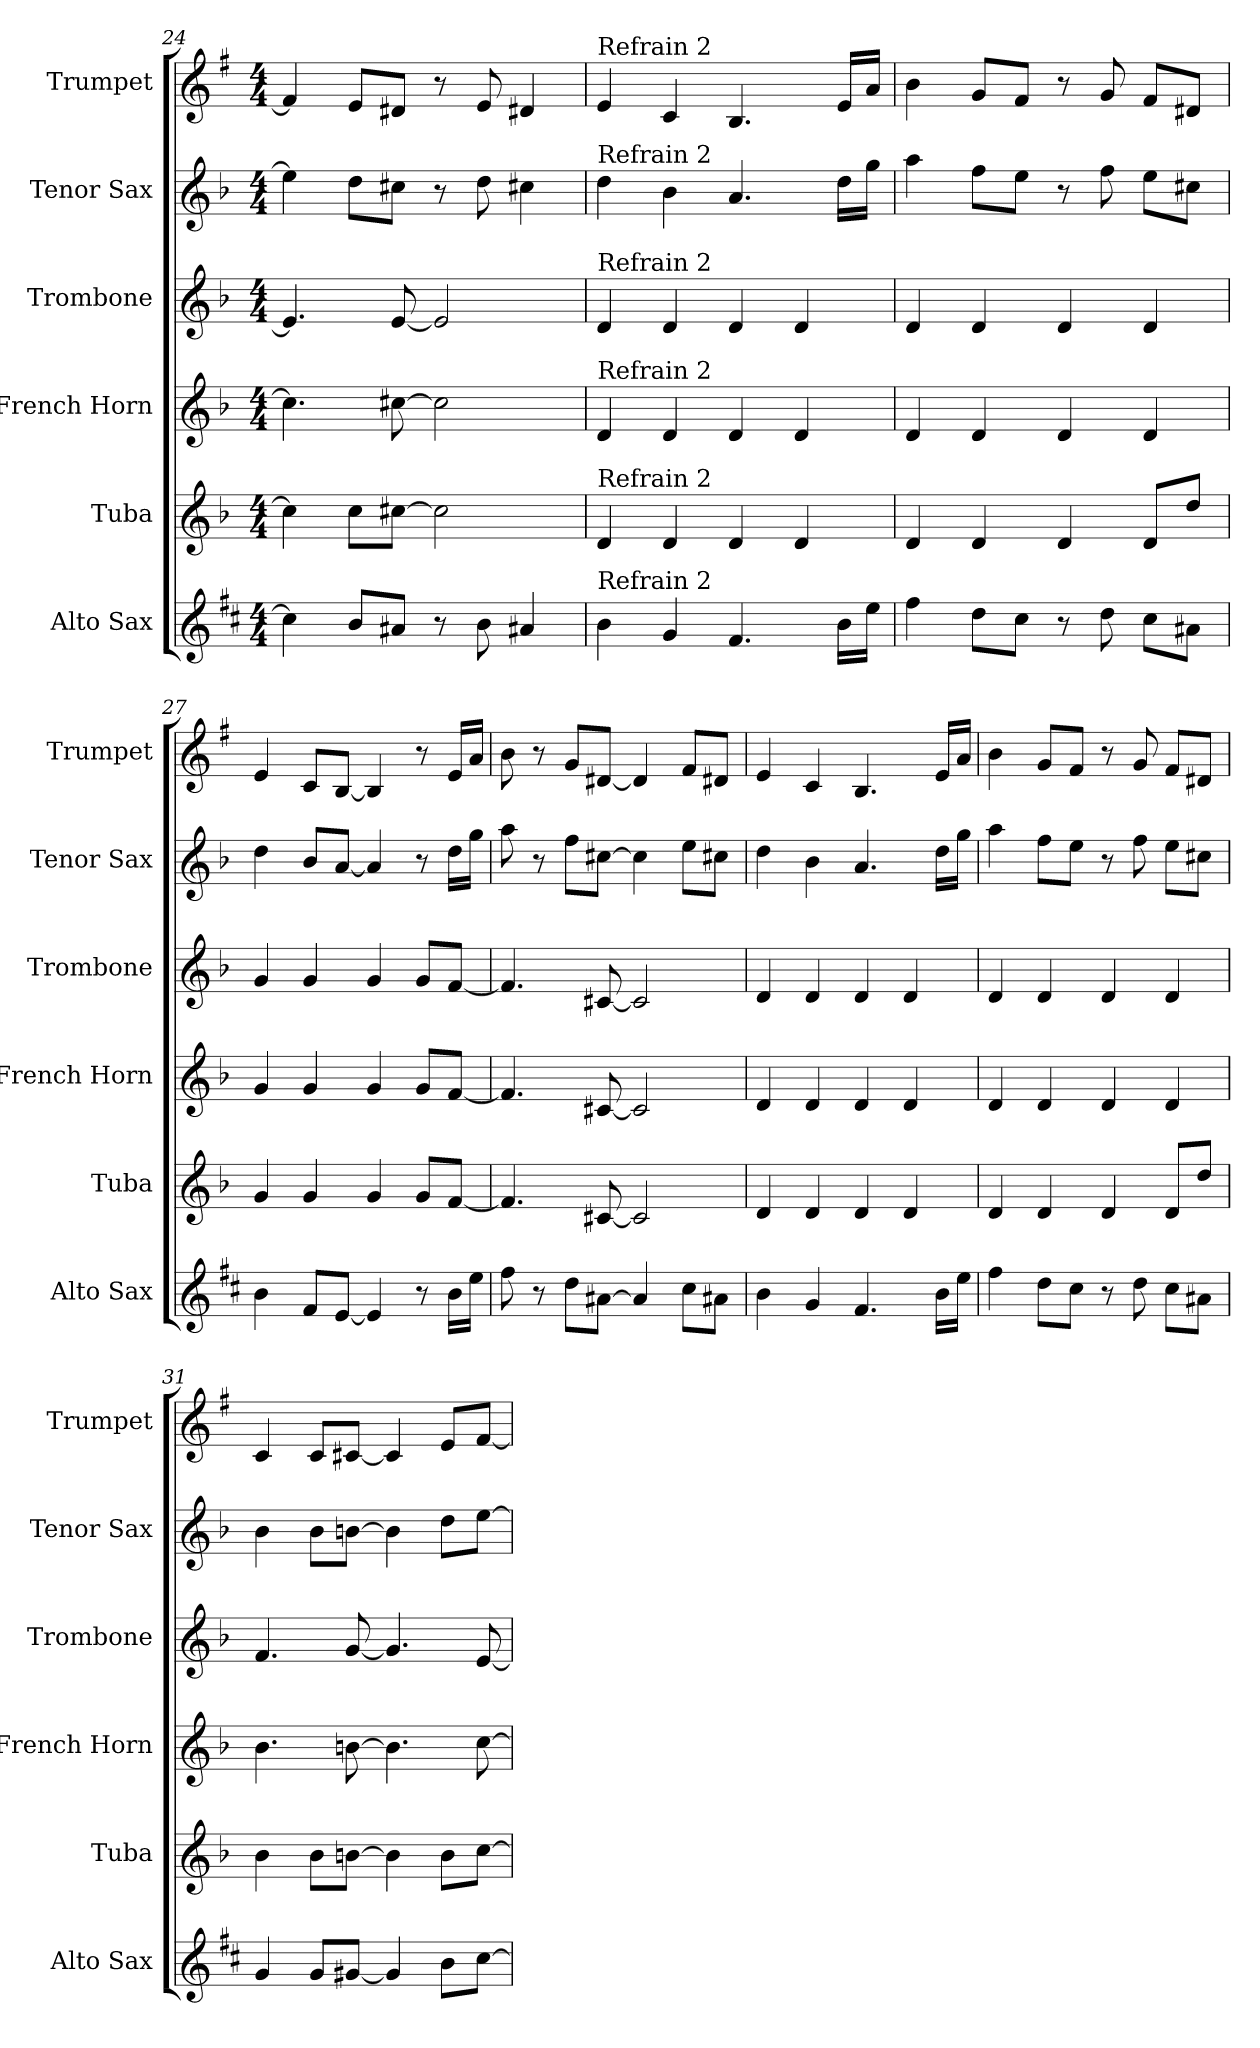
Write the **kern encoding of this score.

**kern	**kern	**kern	**kern	**kern	**kern
*part6	*part5	*part4	*part3	*part2	*part1
*staff6	*staff5	*staff4	*staff3	*staff2	*staff1
*I"Alto Sax	*I"Tuba	*I"French Horn	*I"Trombone	*I"Tenor Sax	*I"Trumpet
*I'Alto Sax	*I'Tuba	*I'French Horn	*I'Trombone	*I'Tenor Sax	*I'Trumpet
*clefG2	*clefG2	*clefG2	*clefG2	*clefG2	*clefG2
*ITrd5c9	*ITrd15c26	*ITrd8c14	*ITrd8c14	*ITrd8c14	*ITrd1c2
*k[b-]	*k[b-]	*k[b-]	*k[b-]	*k[b-]	*k[b-]
*M4/4	*M4/4	*M4/4	*M4/4	*M4/4	*M4/4
=24	=24	=24	=24	=24	=24
4e]	4C]	4.c]	4.E]	4e]	4e]
8dL	8CL	.	.	8dL	8dL
8c#XJ	[8C#XJ	[8c#X	[8E	8c#XJ	8c#XJ
8r	2C#]	2c#]	2E]	8r	8r
8d	.	.	.	8d	8d
4c#X	.	.	.	4c#X	4c#X
=25	=25	=25	=25	=25	=25
!	!	!	!	!	!LO:TX:a:t=Refrain 2
!	!	!	!	!LO:TX:a:t=Refrain 2	!
!	!	!	!LO:TX:a:t=Refrain 2	!	!
!	!	!LO:TX:a:t=Refrain 2	!	!	!
!	!LO:TX:a:t=Refrain 2	!	!	!	!
!LO:TX:a:t=Refrain 2	!	!	!	!	!
4d	4DD	4D	4D	4d	4d
4B-	4DD	4D	4D	4B-	4B-
4.A	4DD	4D	4D	4.A	4.A
.	4DD	4D	4D	.	.
16dLL	.	.	.	16dLL	16dLL
16gJJ	.	.	.	16gJJ	16gJJ
=26	=26	=26	=26	=26	=26
4a	4DD	4D	4D	4a	4a
8fL	4DD	4D	4D	8fL	8fL
8eJ	.	.	.	8eJ	8eJ
8r	4DD	4D	4D	8r	8r
8f	.	.	.	8f	8f
8eL	8DDL	4D	4D	8eL	8eL
8c#XJ	8DJ	.	.	8c#XJ	8c#XJ
=27	=27	=27	=27	=27	=27
4d	4GG	4G	4G	4d	4d
8AL	4GG	4G	4G	8B-L	8B-L
[8GJ	.	.	.	[8AJ	[8AJ
4G]	4GG	4G	4G	4A]	4A]
8r	8GGL	8GL	8GL	8r	8r
16dLL	[8FFJ	[8FJ	[8FJ	16dLL	16dLL
16gJJ	.	.	.	16gJJ	16gJJ
=28	=28	=28	=28	=28	=28
8a	4.FF]	4.F]	4.F]	8a	8a
8r	.	.	.	8r	8r
8fL	.	.	.	8fL	8fL
[8c#XJ	[8CC#X	[8C#X	[8C#X	[8c#XJ	[8c#XJ
4c#]	2CC#]	2C#]	2C#]	4c#]	4c#]
8eL	.	.	.	8eL	8eL
8c#XJ	.	.	.	8c#XJ	8c#XJ
=29	=29	=29	=29	=29	=29
4d	4DD	4D	4D	4d	4d
4B-	4DD	4D	4D	4B-	4B-
4.A	4DD	4D	4D	4.A	4.A
.	4DD	4D	4D	.	.
16dLL	.	.	.	16dLL	16dLL
16gJJ	.	.	.	16gJJ	16gJJ
=30	=30	=30	=30	=30	=30
4a	4DD	4D	4D	4a	4a
8fL	4DD	4D	4D	8fL	8fL
8eJ	.	.	.	8eJ	8eJ
8r	4DD	4D	4D	8r	8r
8f	.	.	.	8f	8f
8eL	8DDL	4D	4D	8eL	8eL
8c#XJ	8DJ	.	.	8c#XJ	8c#XJ
=31	=31	=31	=31	=31	=31
4B-	4BB-	4.B-	4.F	4B-	4B-
8B-L	8BB-L	.	.	8B-L	8B-L
[8BnJ	[8BBnJ	[8Bn	[8G	[8BnJ	[8BnJ
4B]	4BB]	4.B]	4.G]	4B]	4B]
8dL	8BBL	.	.	8dL	8dL
[8eJ	[8CJ	[8c	[8E	[8eJ	[8eJ
=	=	=	=	=	=
*-	*-	*-	*-	*-	*-
